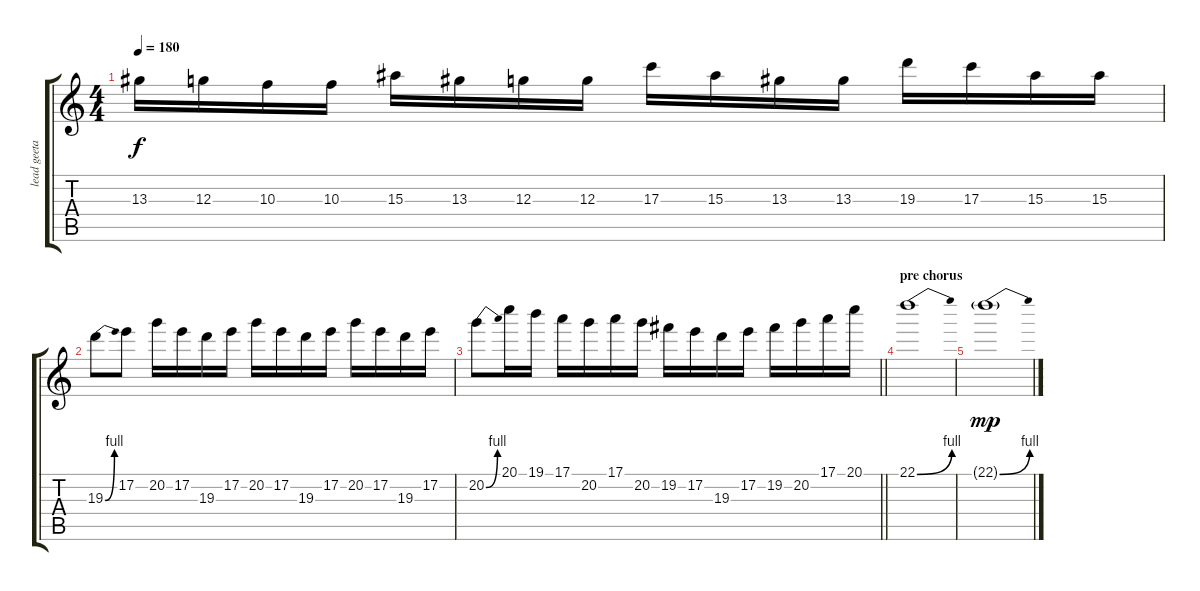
\track ("lead geetar" "lead geeta") {instrument distortionguitar}
\staff {score tabs}
\tuning (E4 B3 G3 D3 A2 E2) {hide}
\ts (4 4)
\tempo 180
\clef g2
\ks c
13.3.16{dy f} 12.3.16 10.3.16 10.3.16 15.3.16 13.3.16 12.3.16 12.3.16 17.3.16 15.3.16 13.3.16 13.3.16 19.3.16 17.3.16 15.3.16 15.3.16 |
19.3{be (bend 0 0 60 4)}.8 17.2.8 20.2.16 17.2.16 19.3.16 17.2.16 20.2.16 17.2.16 19.3.16 17.2.16 20.2.16 17.2.16 19.3.16 17.2.16 |
\barLineRight lightlight
20.2{be (bend 0 0 60 4)}.8 20.1.16 19.1.16 17.1.16 20.2.16 17.1.16 20.2.16 19.2.16 17.2.16 19.3.16 17.2.16 19.2.16 20.2.16 17.1.16 20.1.16 |
\section ("" "pre chorus")
22.1{be (bend 0 0 60 4)}.1 |
22.1{be (bend 0 0 60 4) g}.1{dy mp}
